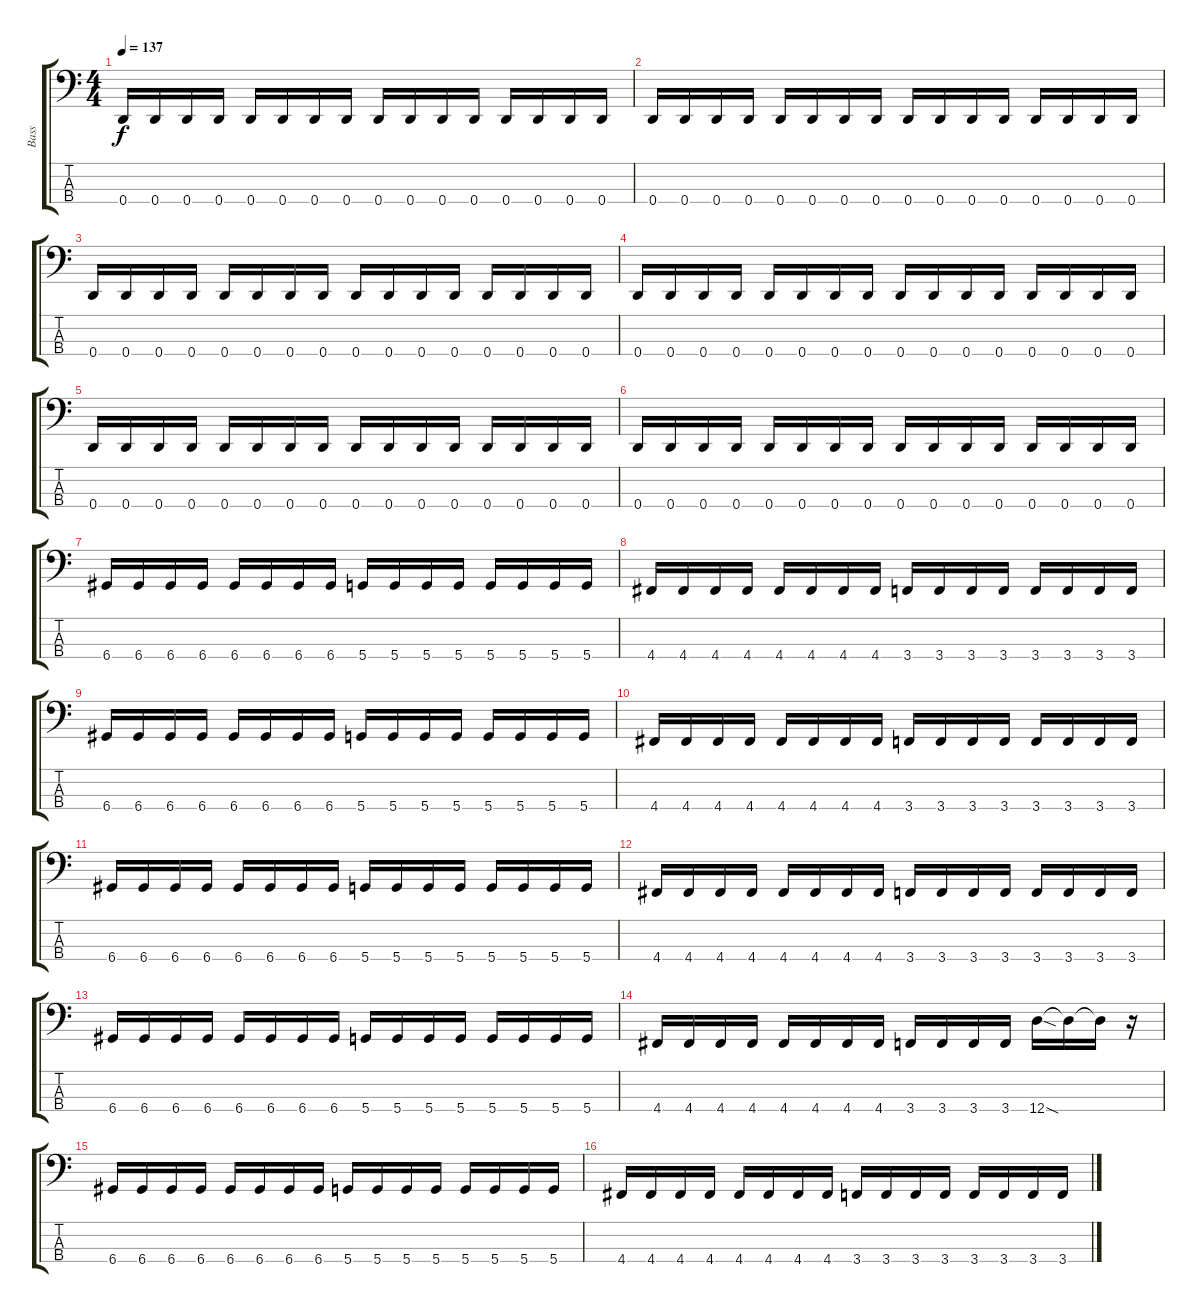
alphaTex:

\track ("Bass" "Bass") {instrument electricbassfinger}
\staff {score tabs}
\tuning (G2 D2 A1 D1) {hide}
\ts (4 4)
\tempo 137
\clef f4
\ks c
0.4.16{dy f} 0.4.16 0.4.16 0.4.16 0.4.16 0.4.16 0.4.16 0.4.16 0.4.16 0.4.16 0.4.16 0.4.16 0.4.16 0.4.16 0.4.16 0.4.16 |
0.4.16 0.4.16 0.4.16 0.4.16 0.4.16 0.4.16 0.4.16 0.4.16 0.4.16 0.4.16 0.4.16 0.4.16 0.4.16 0.4.16 0.4.16 0.4.16 |
0.4.16 0.4.16 0.4.16 0.4.16 0.4.16 0.4.16 0.4.16 0.4.16 0.4.16 0.4.16 0.4.16 0.4.16 0.4.16 0.4.16 0.4.16 0.4.16 |
0.4.16 0.4.16 0.4.16 0.4.16 0.4.16 0.4.16 0.4.16 0.4.16 0.4.16 0.4.16 0.4.16 0.4.16 0.4.16 0.4.16 0.4.16 0.4.16 |
0.4.16 0.4.16 0.4.16 0.4.16 0.4.16 0.4.16 0.4.16 0.4.16 0.4.16 0.4.16 0.4.16 0.4.16 0.4.16 0.4.16 0.4.16 0.4.16 |
0.4.16 0.4.16 0.4.16 0.4.16 0.4.16 0.4.16 0.4.16 0.4.16 0.4.16 0.4.16 0.4.16 0.4.16 0.4.16 0.4.16 0.4.16 0.4.16 |
6.4.16 6.4.16 6.4.16 6.4.16 6.4.16 6.4.16 6.4.16 6.4.16 5.4.16 5.4.16 5.4.16 5.4.16 5.4.16 5.4.16 5.4.16 5.4.16 |
4.4.16 4.4.16 4.4.16 4.4.16 4.4.16 4.4.16 4.4.16 4.4.16 3.4.16 3.4.16 3.4.16 3.4.16 3.4.16 3.4.16 3.4.16 3.4.16 |
6.4.16 6.4.16 6.4.16 6.4.16 6.4.16 6.4.16 6.4.16 6.4.16 5.4.16 5.4.16 5.4.16 5.4.16 5.4.16 5.4.16 5.4.16 5.4.16 |
4.4.16 4.4.16 4.4.16 4.4.16 4.4.16 4.4.16 4.4.16 4.4.16 3.4.16 3.4.16 3.4.16 3.4.16 3.4.16 3.4.16 3.4.16 3.4.16 |
6.4.16 6.4.16 6.4.16 6.4.16 6.4.16 6.4.16 6.4.16 6.4.16 5.4.16 5.4.16 5.4.16 5.4.16 5.4.16 5.4.16 5.4.16 5.4.16 |
4.4.16 4.4.16 4.4.16 4.4.16 4.4.16 4.4.16 4.4.16 4.4.16 3.4.16 3.4.16 3.4.16 3.4.16 3.4.16 3.4.16 3.4.16 3.4.16 |
6.4.16 6.4.16 6.4.16 6.4.16 6.4.16 6.4.16 6.4.16 6.4.16 5.4.16 5.4.16 5.4.16 5.4.16 5.4.16 5.4.16 5.4.16 5.4.16 |
4.4.16 4.4.16 4.4.16 4.4.16 4.4.16 4.4.16 4.4.16 4.4.16 3.4.16 3.4.16 3.4.16 3.4.16 12.4{sod}.16 12.4{t}.16 12.4{t}.16 r.16 |
6.4.16 6.4.16 6.4.16 6.4.16 6.4.16 6.4.16 6.4.16 6.4.16 5.4.16 5.4.16 5.4.16 5.4.16 5.4.16 5.4.16 5.4.16 5.4.16 |
4.4.16 4.4.16 4.4.16 4.4.16 4.4.16 4.4.16 4.4.16 4.4.16 3.4.16 3.4.16 3.4.16 3.4.16 3.4.16 3.4.16 3.4.16 3.4.16
